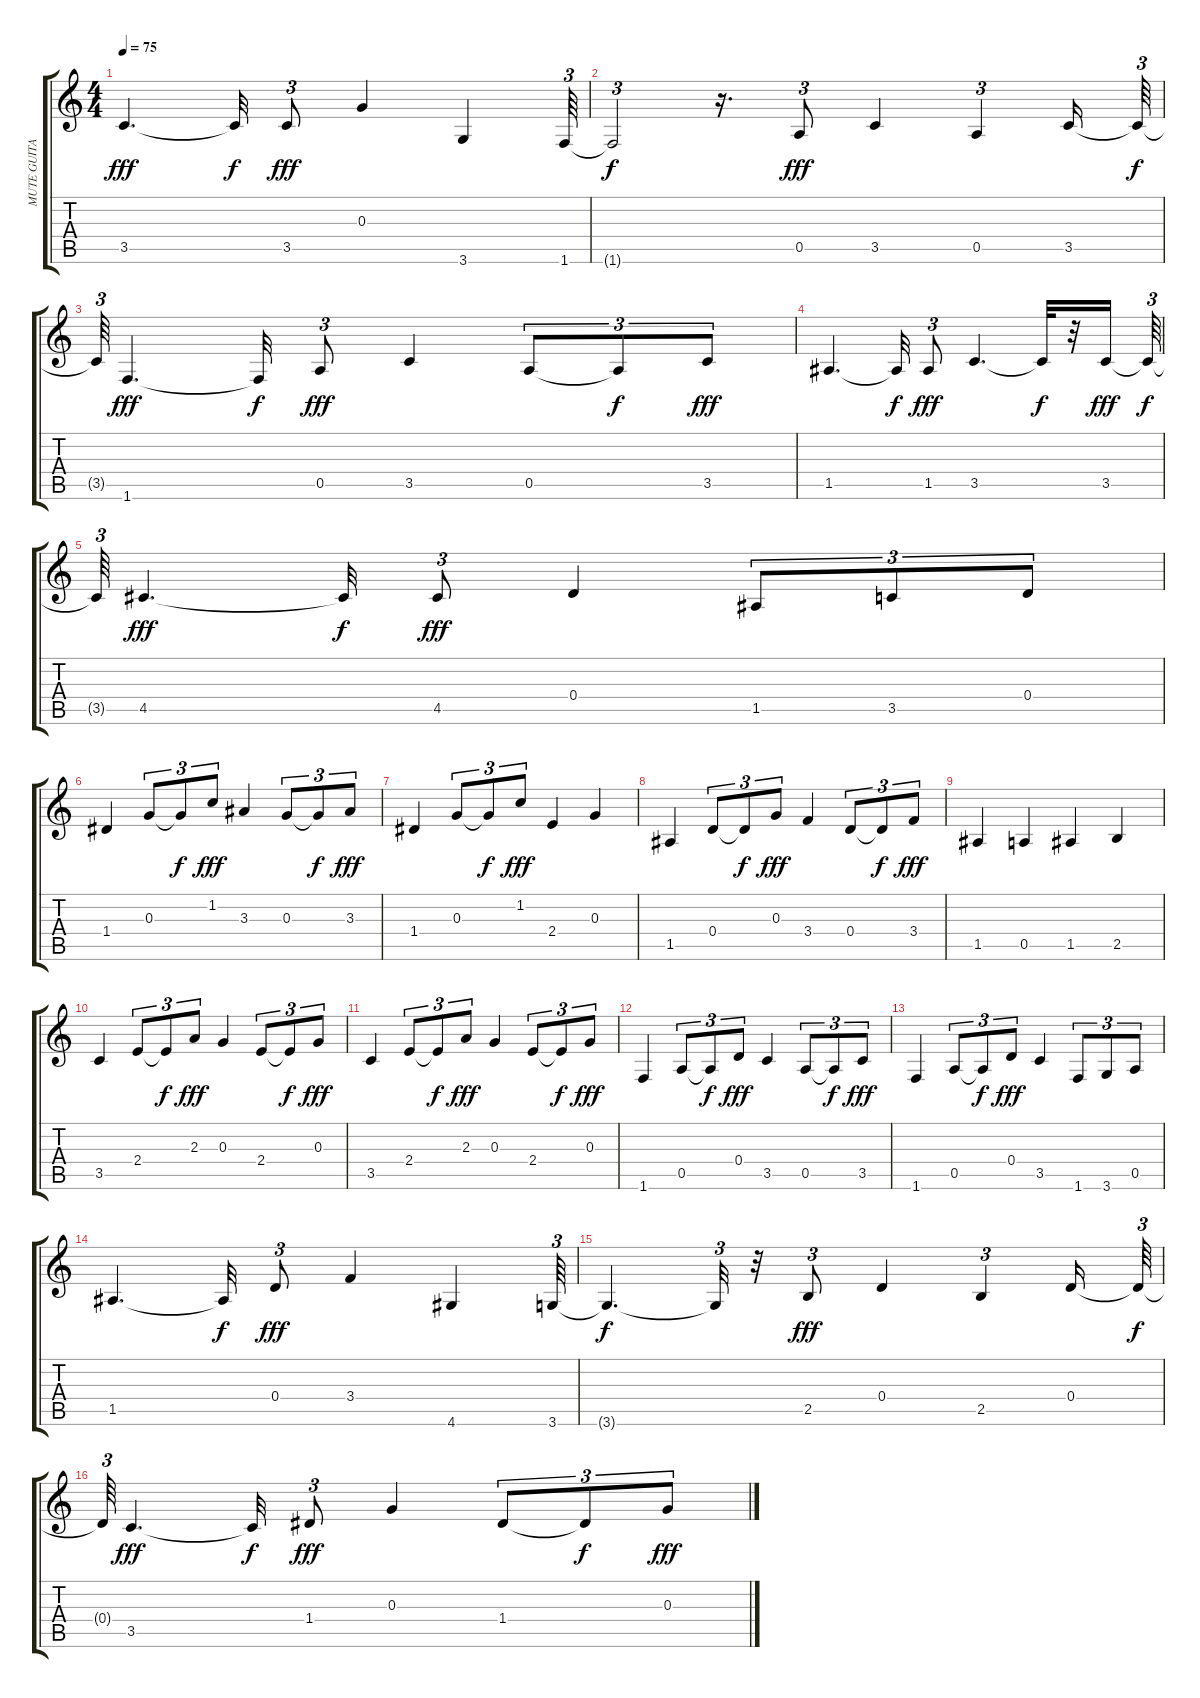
\track ("MUTE GUITAR" "MUTE GUITA") {instrument electricguitarmuted}
\staff {score tabs}
\tuning (E4 B3 G3 D3 A2 E2) {hide}
\ts (4 4)
\tempo 75
\clef g2
\ks c
3.5.4{d dy fff} 3.5{t}.32{dy f} 3.5.8{tu (3 2) dy fff} 0.3.4 3.6.4 1.6.64{tu (3 2)} |
1.6{t}.2{tu (3 2) dy f} r.16{d} 0.5.8{tu (3 2) dy fff} 3.5.4 0.5.4{tu (3 2)} 3.5.16 3.5{t}.64{tu (3 2) dy f} |
3.5{t}.64{tu (3 2)} 1.6.4{d dy fff} 1.6{t}.32{dy f} 0.5.8{tu (3 2) dy fff} 3.5.4 0.5.8{tu (3 2)} 0.5{t}.8{tu (3 2) dy f} 3.5.8{tu (3 2) dy fff} |
1.5.4{d} 1.5{t}.32{dy f} 1.5.8{tu (3 2) dy fff} 3.5.4{d} 3.5{t}.32{dy f} r.32 3.5.16{dy fff} 3.5{t}.64{tu (3 2) dy f} |
3.5{t}.64{tu (3 2)} 4.5.4{d dy fff} 4.5{t}.32{dy f} 4.5.8{tu (3 2) dy fff} 0.4.4 1.5.8{tu (3 2)} 3.5.8{tu (3 2)} 0.4.8{tu (3 2)} |
1.4.4 0.3.8{tu (3 2)} 0.3{t}.8{tu (3 2) dy f} 1.2.8{tu (3 2) dy fff} 3.3.4 0.3.8{tu (3 2)} 0.3{t}.8{tu (3 2) dy f} 3.3.8{tu (3 2) dy fff} |
1.4.4 0.3.8{tu (3 2)} 0.3{t}.8{tu (3 2) dy f} 1.2.8{tu (3 2) dy fff} 2.4.4 0.3.4 |
1.5.4 0.4.8{tu (3 2)} 0.4{t}.8{tu (3 2) dy f} 0.3.8{tu (3 2) dy fff} 3.4.4 0.4.8{tu (3 2)} 0.4{t}.8{tu (3 2) dy f} 3.4.8{tu (3 2) dy fff} |
1.5.4 0.5.4 1.5.4 2.5.4 |
3.5.4 2.4.8{tu (3 2)} 2.4{t}.8{tu (3 2) dy f} 2.3.8{tu (3 2) dy fff} 0.3.4 2.4.8{tu (3 2)} 2.4{t}.8{tu (3 2) dy f} 0.3.8{tu (3 2) dy fff} |
3.5.4 2.4.8{tu (3 2)} 2.4{t}.8{tu (3 2) dy f} 2.3.8{tu (3 2) dy fff} 0.3.4 2.4.8{tu (3 2)} 2.4{t}.8{tu (3 2) dy f} 0.3.8{tu (3 2) dy fff} |
1.6.4 0.5.8{tu (3 2)} 0.5{t}.8{tu (3 2) dy f} 0.4.8{tu (3 2) dy fff} 3.5.4 0.5.8{tu (3 2)} 0.5{t}.8{tu (3 2) dy f} 3.5.8{tu (3 2) dy fff} |
1.6.4 0.5.8{tu (3 2)} 0.5{t}.8{tu (3 2) dy f} 0.4.8{tu (3 2) dy fff} 3.5.4 1.6.8{tu (3 2)} 3.6.8{tu (3 2)} 0.5.8{tu (3 2)} |
1.5.4{d} 1.5{t}.32{dy f} 0.4.8{tu (3 2) dy fff} 3.4.4 4.6.4 3.6.64{tu (3 2)} |
3.6{t}.4{d dy f} 3.6{t}.32{tu (3 2)} r.32 2.5.8{tu (3 2) dy fff} 0.4.4 2.5.4{tu (3 2)} 0.4.16 0.4{t}.64{tu (3 2) dy f} |
0.4{t}.64{tu (3 2)} 3.5.4{d dy fff} 3.5{t}.32{dy f} 1.4.8{tu (3 2) dy fff} 0.3.4 1.4.8{tu (3 2)} 1.4{t}.8{tu (3 2) dy f} 0.3.8{tu (3 2) dy fff}
